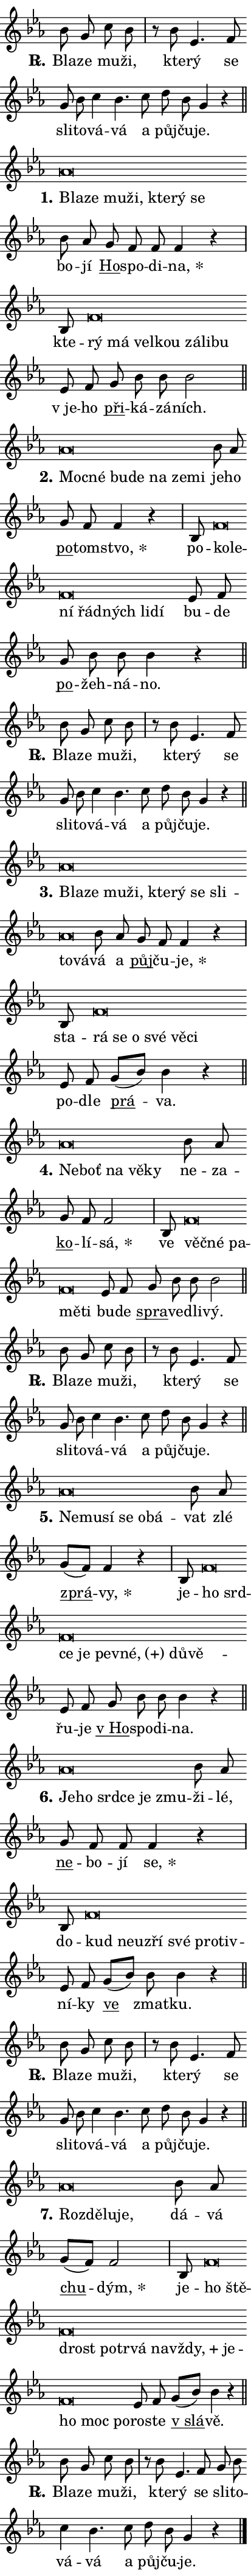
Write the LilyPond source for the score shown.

\version "2.24.0"
\header { tagline = "" }
\paper {
  indent = 0\cm
  top-margin = 0\cm
  right-margin = 0.13\cm % to fit lyric hyphens
  bottom-margin = 0\cm
  left-margin = 0\cm
  paper-width = 7\cm
  page-breaking = #ly:one-page-breaking
  system-system-spacing.basic-distance = #11
  score-system-spacing.basic-distance = #11
  ragged-last = ##f
}


%% Author: Thomas Morley
%% https://lists.gnu.org/archive/html/lilypond-user/2020-05/msg00002.html
#(define (line-position grob)
"Returns position of @var[grob} in current system:
   @code{'start}, if at first time-step
   @code{'end}, if at last time-step
   @code{'middle} otherwise
"
  (let* ((col (ly:item-get-column grob))
         (ln (ly:grob-object col 'left-neighbor))
         (rn (ly:grob-object col 'right-neighbor))
         (col-to-check-left (if (ly:grob? ln) ln col))
         (col-to-check-right (if (ly:grob? rn) rn col))
         (break-dir-left
           (and
             (ly:grob-property col-to-check-left 'non-musical #f)
             (ly:item-break-dir col-to-check-left)))
         (break-dir-right
           (and
             (ly:grob-property col-to-check-right 'non-musical #f)
             (ly:item-break-dir col-to-check-right))))
        (cond ((eqv? 1 break-dir-left) 'start)
              ((eqv? -1 break-dir-right) 'end)
              (else 'middle))))

#(define (tranparent-at-line-position vctor)
  (lambda (grob)
  "Relying on @code{line-position} select the relevant enry from @var{vctor}.
Used to determine transparency,"
    (case (line-position grob)
      ((end) (not (vector-ref vctor 0)))
      ((middle) (not (vector-ref vctor 1)))
      ((start) (not (vector-ref vctor 2))))))

noteHeadBreakVisibility =
#(define-music-function (break-visibility)(vector?)
"Makes @code{NoteHead}s transparent relying on @var{break-visibility}"
#{
  \override NoteHead.transparent =
    #(tranparent-at-line-position break-visibility)
#})

#(define delete-ledgers-for-transparent-note-heads
  (lambda (grob)
    "Reads whether a @code{NoteHead} is transparent.
If so this @code{NoteHead} is removed from @code{'note-heads} from
@var{grob}, which is supposed to be @code{LedgerLineSpanner}.
As a result ledgers are not printed for this @code{NoteHead}"
    (let* ((nhds-array (ly:grob-object grob 'note-heads))
           (nhds-list
             (if (ly:grob-array? nhds-array)
                 (ly:grob-array->list nhds-array)
                 '()))
           ;; Relies on the transparent-property being done before
           ;; Staff.LedgerLineSpanner.after-line-breaking is executed.
           ;; This is fragile ...
           (to-keep
             (remove
               (lambda (nhd)
                 (ly:grob-property nhd 'transparent #f))
               nhds-list)))
      ;; TODO find a better method to iterate over grob-arrays, similiar
      ;; to filter/remove etc for lists
      ;; For now rebuilt from scratch
      (set! (ly:grob-object grob 'note-heads)  '())
      (for-each
        (lambda (nhd)
          (ly:pointer-group-interface::add-grob grob 'note-heads nhd))
        to-keep))))

squashNotes = {
  \override NoteHead.X-extent = #'(-0.2 . 0.2)
  \override NoteHead.Y-extent = #'(-0.75 . 0)
  \override NoteHead.stencil =
    #(lambda (grob)
       (let ((pos (ly:grob-property grob 'staff-position)))
         (begin
           (if (< pos -7) (display "ERROR: Lower brevis then expected\n") (display "OK: Expected brevis position\n"))
           (if (<= pos -6) ly:text-interface::print ly:note-head::print))))
}
unSquashNotes = {
  \revert NoteHead.X-extent
  \revert NoteHead.Y-extent
  \revert NoteHead.stencil
}

hideNotes = \noteHeadBreakVisibility #begin-of-line-visible
unHideNotes = \noteHeadBreakVisibility #all-visible

% work-around for resetting accidentals
% https://lilypond.org/doc/v2.23/Documentation/notation/displaying-rhythms#unmetered-music
cadenzaMeasure = {
  \cadenzaOff
  \partial 1024 s1024
  \cadenzaOn
}

#(define-markup-command (accent layout props text) (markup?)
  "Underline accented syllable"
  (interpret-markup layout props
    #{\markup \override #'(offset . 4.3) \underline { #text }#}))

responsum = \markup \concat {
  "R" \hspace #-1.05 \path #0.1 #'((moveto 0 0.07) (lineto 0.9 0.8)) \hspace #0.05 "."
}

spaceSize = #0.6828661417322834 % exact space size for TeX Gyre Schola

\layout {
  \context {
    \Staff
    \remove "Time_signature_engraver"
    \override LedgerLineSpanner.after-line-breaking = #delete-ledgers-for-transparent-note-heads
  }
  \context {
    \Lyrics {
      \override LyricSpace.minimum-distance = \spaceSize
      \override LyricText.font-name = #"TeX Gyre Schola"
      \override LyricText.font-size = 1
      \override StanzaNumber.font-name = #"TeX Gyre Schola Bold"
      \override StanzaNumber.font-size = 1
    }
  }
  \context {
    \Score 
    \override NoteHead.text =
      #(lambda (grob) 
        (let ((pos (ly:grob-property grob 'staff-position)))
          #{\markup {
            \combine
              \halign #-0.55 \raise #(if (= pos -6) 0 0.5) \override #'(thickness . 2) \draw-line #'(3.2 . 0)
              \musicglyph "noteheads.sM1"
          }#}))
  }
}

% magnetic-lyrics.ily
%
%   written by
%     Jean Abou Samra <jean@abou-samra.fr>
%     Werner Lemberg <wl@gnu.org>
%
%   adapted by
%     Jiri Hon <jiri.hon@gmail.com>
%
% Version 2022-Apr-15

% https://www.mail-archive.com/lilypond-user@gnu.org/msg149350.html

#(define (Left_hyphen_pointer_engraver context)
   "Collect syllable-hyphen-syllable occurrences in lyrics and store
them in properties.  This engraver only looks to the left.  For
example, if the lyrics input is @code{foo -- bar}, it does the
following.

@itemize @bullet
@item
Set the @code{text} property of the @code{LyricHyphen} grob between
@q{foo} and @q{bar} to @code{foo}.

@item
Set the @code{left-hyphen} property of the @code{LyricText} grob with
text @q{foo} to the @code{LyricHyphen} grob between @q{foo} and
@q{bar}.
@end itemize

Use this auxiliary engraver in combination with the
@code{lyric-@/text::@/apply-@/magnetic-@/offset!} hook."
   (let ((hyphen #f)
         (text #f))
     (make-engraver
      (acknowledgers
       ((lyric-syllable-interface engraver grob source-engraver)
        (set! text grob)))
      (end-acknowledgers
       ((lyric-hyphen-interface engraver grob source-engraver)
        ;(when (not (grob::has-interface grob 'lyric-space-interface))
          (set! hyphen grob)));)
      ((stop-translation-timestep engraver)
       (when (and text hyphen)
         (ly:grob-set-object! text 'left-hyphen hyphen))
       (set! text #f)
       (set! hyphen #f)))))

#(define (lyric-text::apply-magnetic-offset! grob)
   "If the space between two syllables is less than the value in
property @code{LyricText@/.details@/.squash-threshold}, move the right
syllable to the left so that it gets concatenated with the left
syllable.

Use this function as a hook for
@code{LyricText@/.after-@/line-@/breaking} if the
@code{Left_@/hyphen_@/pointer_@/engraver} is active."
   (let ((hyphen (ly:grob-object grob 'left-hyphen #f)))
     (when hyphen
       (let ((left-text (ly:spanner-bound hyphen LEFT)))
         (when (grob::has-interface left-text 'lyric-syllable-interface)
           (let* ((common (ly:grob-common-refpoint grob left-text X))
                  (this-x-ext (ly:grob-extent grob common X))
                  (left-x-ext
                   (begin
                     ;; Trigger magnetism for left-text.
                     (ly:grob-property left-text 'after-line-breaking)
                     (ly:grob-extent left-text common X)))
                  ;; `delta` is the gap width between two syllables.
                  (delta (- (interval-start this-x-ext)
                            (interval-end left-x-ext)))
                  (details (ly:grob-property grob 'details))
                  (threshold (assoc-get 'squash-threshold details 0.2)))
             (when (< delta threshold)
               (let* (;; We have to manipulate the input text so that
                      ;; ligatures crossing syllable boundaries are not
                      ;; disabled.  For languages based on the Latin
                      ;; script this is essentially a beautification.
                      ;; However, for non-Western scripts it can be a
                      ;; necessity.
                      (lt (ly:grob-property left-text 'text))
                      (rt (ly:grob-property grob 'text))
                      (is-space (grob::has-interface hyphen 'lyric-space-interface))
                      (space (if is-space " " ""))
                      (extra-delta (if is-space spaceSize 0))
                      ;; Append new syllable.
                      (ltrt-space (if (and (string? lt) (string? rt))
                                (string-append lt space rt)
                                (make-concat-markup (list lt space rt))))
                      ;; Right-align `ltrt` to the right side.
                      (ltrt-space-markup (grob-interpret-markup
                               grob
                               (make-translate-markup
                                (cons (interval-length this-x-ext) 0)
                                (make-right-align-markup ltrt-space)))))
                 (begin
                   ;; Don't print `left-text`.
                   (ly:grob-set-property! left-text 'stencil #f)
                   ;; Set text and stencil (which holds all collected
                   ;; syllables so far) and shift it to the left.
                   (ly:grob-set-property! grob 'text ltrt-space)
                   (ly:grob-set-property! grob 'stencil ltrt-space-markup)
                   (ly:grob-translate-axis! grob (- (- delta extra-delta)) X))))))))))


#(define (lyric-hyphen::displace-bounds-first grob)
   ;; Make very sure this callback isn't triggered too early.
   (let ((left (ly:spanner-bound grob LEFT))
         (right (ly:spanner-bound grob RIGHT)))
     (ly:grob-property left 'after-line-breaking)
     (ly:grob-property right 'after-line-breaking)
     (ly:lyric-hyphen::print grob)))

squashThreshold = #0.4

\layout {
  \context {
    \Lyrics
    \consists #Left_hyphen_pointer_engraver
    \override LyricText.after-line-breaking =
      #lyric-text::apply-magnetic-offset!
    \override LyricHyphen.stencil = #lyric-hyphen::displace-bounds-first
    \override LyricText.details.squash-threshold = \squashThreshold
    \override LyricHyphen.minimum-distance = 0
    \override LyricHyphen.minimum-length = \squashThreshold
  }
}

squashText = \override LyricText.details.squash-threshold = 9999
unSquashText = \override LyricText.details.squash-threshold = \squashThreshold

leftText = \override LyricText.self-alignment-X = #LEFT
unLeftText = \revert LyricText.self-alignment-X

starOffset = #(lambda (grob) 
                (let ((x_offset (ly:self-alignment-interface::aligned-on-x-parent grob)))
                  (if (= x_offset 0) 0 (+ x_offset 1.2))))

star = #(define-music-function (syllable)(string?)
"Append star separator at the end of a syllable"
#{
  \once \override LyricText.X-offset = #starOffset
  \lyricmode { \markup {
    #syllable
    \override #'((font-name . "TeX Gyre Schola Bold")) \hspace #0.2 \lower #0.65 \larger "*"
  } }
#})

starAccent = #(define-music-function (syllable)(string?)
"Append star separator at the end of a syllable and make accent"
#{
  \once \override LyricText.X-offset = #starOffset
  \lyricmode { \markup {
    \accent #syllable
    \override #'((font-name . "TeX Gyre Schola Bold")) \hspace #0.2 \lower #0.65 \larger "*"
  } }
#})

breath = #(define-music-function (syllable)(string?)
"Append breathing indicator at the end of a syllable"
#{
  \lyricmode { \markup { #syllable "+" } }
#})

optionalBreath = #(define-music-function (syllable)(string?)
"Append optional breathing indicator at the end of a syllable"
#{
  \lyricmode { \markup { #syllable "(+)" } }
#})


\score {
    <<
        \new Voice = "melody" { \cadenzaOn \key es \major \relative { bes'8 g c bes \cadenzaMeasure \bar "|" r bes es,4. f8 \bar "" g bes \bar "" c4 bes4. c8 \bar "" d bes g4 r \cadenzaMeasure \bar "||" \break } }
        \new Lyrics \lyricsto "melody" { \lyricmode { \set stanza = \responsum
Bla -- ze mu -- ži, kte -- rý se sli -- to -- vá -- vá a půj -- ču -- je. } }
    >>
    \layout {}
}

\score {
    <<
        \new Voice = "melody" { \cadenzaOn \key es \major \relative { \squashNotes as'\breve*1/16 \hideNotes \breve*1/16 \bar "" \breve*1/16 \bar "" \breve*1/16 \bar "" \breve*1/16 \bar "" \breve*1/16 \breve*1/16 \bar "" \unHideNotes \unSquashNotes bes8 as \bar "" g f f f4 r \cadenzaMeasure \bar "|" bes,8 \squashNotes f'\breve*1/16 \hideNotes \breve*1/16 \bar "" \breve*1/16 \bar "" \breve*1/16 \bar "" \breve*1/16 \bar "" \breve*1/16 \breve*1/16 \bar "" \unHideNotes \unSquashNotes es8 f \bar "" g bes bes bes2 \cadenzaMeasure \bar "||" \break } }
        \new Lyrics \lyricsto "melody" { \lyricmode { \set stanza = "1."
\leftText Bla -- \squashText ze mu -- ži, kte -- rý se \unLeftText \unSquashText bo -- jí \markup \accent Ho -- spo -- di -- \star na, kte -- \leftText rý \squashText má vel -- kou zá -- li -- bu \unLeftText \unSquashText "v je" -- ho \markup \accent při -- ká -- zá -- ních. } }
    >>
    \layout {}
}

\score {
    <<
        \new Voice = "melody" { \cadenzaOn \key es \major \relative { \squashNotes as'\breve*1/16 \hideNotes \breve*1/16 \bar "" \breve*1/16 \bar "" \breve*1/16 \bar "" \breve*1/16 \bar "" \breve*1/16 \breve*1/16 \bar "" \unHideNotes \unSquashNotes bes8 as \bar "" g f f4 r \cadenzaMeasure \bar "|" bes,8 \squashNotes f'\breve*1/16 \hideNotes \breve*1/16 \bar "" \breve*1/16 \bar "" \breve*1/16 \bar "" \breve*1/16 \bar "" \breve*1/16 \breve*1/16 \bar "" \unHideNotes \unSquashNotes es8 f \bar "" g bes bes bes4 r \cadenzaMeasure \bar "||" \break } }
        \new Lyrics \lyricsto "melody" { \lyricmode { \set stanza = "2."
\leftText Moc -- \squashText né bu -- de na ze -- mi \unLeftText \unSquashText je -- ho \markup \accent po -- tom -- \star stvo, po -- \leftText ko -- \squashText le -- ní řád -- ných li -- dí \unLeftText \unSquashText bu -- de \markup \accent po -- žeh -- ná -- no. } }
    >>
    \layout {}
}

\score {
    <<
        \new Voice = "melody" { \cadenzaOn \key es \major \relative { bes'8 g c bes \cadenzaMeasure \bar "|" r bes es,4. f8 \bar "" g bes \bar "" c4 bes4. c8 \bar "" d bes g4 r \cadenzaMeasure \bar "||" \break } }
        \new Lyrics \lyricsto "melody" { \lyricmode { \set stanza = \responsum
Bla -- ze mu -- ži, kte -- rý se sli -- to -- vá -- vá a půj -- ču -- je. } }
    >>
    \layout {}
}

\score {
    <<
        \new Voice = "melody" { \cadenzaOn \key es \major \relative { \squashNotes as'\breve*1/16 \hideNotes \breve*1/16 \bar "" \breve*1/16 \bar "" \breve*1/16 \bar "" \breve*1/16 \bar "" \breve*1/16 \bar "" \breve*1/16 \bar "" \breve*1/16 \bar "" \breve*1/16 \breve*1/16 \bar "" \unHideNotes \unSquashNotes bes8 as \bar "" g f f4 r \cadenzaMeasure \bar "|" bes,8 \squashNotes f'\breve*1/16 \hideNotes \breve*1/16 \bar "" \breve*1/16 \bar "" \breve*1/16 \bar "" \breve*1/16 \breve*1/16 \bar "" \unHideNotes \unSquashNotes es8 f \bar "" g[( bes)] bes4 r \cadenzaMeasure \bar "||" \break } }
        \new Lyrics \lyricsto "melody" { \lyricmode { \set stanza = "3."
\leftText Bla -- \squashText ze mu -- ži, kte -- rý se sli -- to -- vá -- \unLeftText \unSquashText vá a \markup \accent půj -- ču -- \star je, sta -- \leftText rá \squashText se o své vě -- ci \unLeftText \unSquashText po -- dle \markup \accent prá -- va. } }
    >>
    \layout {}
}

\score {
    <<
        \new Voice = "melody" { \cadenzaOn \key es \major \relative { \squashNotes as'\breve*1/16 \hideNotes \breve*1/16 \bar "" \breve*1/16 \bar "" \breve*1/16 \breve*1/16 \bar "" \unHideNotes \unSquashNotes bes8 as \bar "" g f f2 \cadenzaMeasure \bar "|" bes,8 \squashNotes f'\breve*1/16 \hideNotes \breve*1/16 \bar "" \breve*1/16 \bar "" \breve*1/16 \breve*1/16 \bar "" \unHideNotes \unSquashNotes es8 f \bar "" g bes bes bes2 \cadenzaMeasure \bar "||" \break } }
        \new Lyrics \lyricsto "melody" { \lyricmode { \set stanza = "4."
\leftText Ne -- \squashText boť na vě -- ky \unLeftText \unSquashText ne -- za -- \markup \accent ko -- lí -- \star sá, ve \leftText věč -- \squashText né pa -- mě -- ti \unLeftText \unSquashText bu -- de \markup \accent spra -- ve -- dli -- vý. } }
    >>
    \layout {}
}

\score {
    <<
        \new Voice = "melody" { \cadenzaOn \key es \major \relative { bes'8 g c bes \cadenzaMeasure \bar "|" r bes es,4. f8 \bar "" g bes \bar "" c4 bes4. c8 \bar "" d bes g4 r \cadenzaMeasure \bar "||" \break } }
        \new Lyrics \lyricsto "melody" { \lyricmode { \set stanza = \responsum
Bla -- ze mu -- ži, kte -- rý se sli -- to -- vá -- vá a půj -- ču -- je. } }
    >>
    \layout {}
}

\score {
    <<
        \new Voice = "melody" { \cadenzaOn \key es \major \relative { \squashNotes as'\breve*1/16 \hideNotes \breve*1/16 \bar "" \breve*1/16 \bar "" \breve*1/16 \bar "" \breve*1/16 \breve*1/16 \bar "" \unHideNotes \unSquashNotes bes8 as \bar "" g[( f)] f4 r \cadenzaMeasure \bar "|" bes,8 \squashNotes f'\breve*1/16 \hideNotes \breve*1/16 \bar "" \breve*1/16 \bar "" \breve*1/16 \bar "" \breve*1/16 \bar "" \breve*1/16 \bar "" \breve*1/16 \breve*1/16 \bar "" \unHideNotes \unSquashNotes es8 f \bar "" g bes bes bes4 r \cadenzaMeasure \bar "||" \break } }
        \new Lyrics \lyricsto "melody" { \lyricmode { \set stanza = "5."
\leftText Ne -- \squashText mu -- sí se o -- bá -- \unLeftText \unSquashText vat zlé \markup \accent zprá -- \star vy, je -- \leftText ho \squashText srd -- ce je pev -- \optionalBreath né, dů -- vě -- \unLeftText \unSquashText řu -- je \markup \accent "v Ho" -- spo -- di -- na. } }
    >>
    \layout {}
}

\score {
    <<
        \new Voice = "melody" { \cadenzaOn \key es \major \relative { \squashNotes as'\breve*1/16 \hideNotes \breve*1/16 \bar "" \breve*1/16 \bar "" \breve*1/16 \bar "" \breve*1/16 \breve*1/16 \bar "" \unHideNotes \unSquashNotes bes8 as \bar "" g f f f4 r \cadenzaMeasure \bar "|" bes,8 \squashNotes f'\breve*1/16 \hideNotes \breve*1/16 \bar "" \breve*1/16 \bar "" \breve*1/16 \bar "" \breve*1/16 \bar "" \breve*1/16 \breve*1/16 \bar "" \unHideNotes \unSquashNotes es8 f \bar "" g[( bes)] bes bes4 r \cadenzaMeasure \bar "||" \break } }
        \new Lyrics \lyricsto "melody" { \lyricmode { \set stanza = "6."
\leftText Je -- \squashText ho srd -- ce je zmu -- \unLeftText \unSquashText ži -- lé, \markup \accent ne -- bo -- jí \star se, do -- \leftText kud \squashText ne -- u -- zří své pro -- tiv -- \unLeftText \unSquashText ní -- ky \markup \accent ve zmat -- ku. } }
    >>
    \layout {}
}

\score {
    <<
        \new Voice = "melody" { \cadenzaOn \key es \major \relative { bes'8 g c bes \cadenzaMeasure \bar "|" r bes es,4. f8 \bar "" g bes \bar "" c4 bes4. c8 \bar "" d bes g4 r \cadenzaMeasure \bar "||" \break } }
        \new Lyrics \lyricsto "melody" { \lyricmode { \set stanza = \responsum
Bla -- ze mu -- ži, kte -- rý se sli -- to -- vá -- vá a půj -- ču -- je. } }
    >>
    \layout {}
}

\score {
    <<
        \new Voice = "melody" { \cadenzaOn \key es \major \relative { \squashNotes as'\breve*1/16 \hideNotes \breve*1/16 \bar "" \breve*1/16 \breve*1/16 \bar "" \unHideNotes \unSquashNotes bes8 as \bar "" g[( f)] f2 \cadenzaMeasure \bar "|" bes,8 \squashNotes f'\breve*1/16 \hideNotes \breve*1/16 \bar "" \breve*1/16 \bar "" \breve*1/16 \bar "" \breve*1/16 \bar "" \breve*1/16 \bar "" \breve*1/16 \bar "" \breve*1/16 \bar "" \breve*1/16 \bar "" \breve*1/16 \bar "" \breve*1/16 \breve*1/16 \bar "" \unHideNotes \unSquashNotes es8 f \bar "" g[( bes)] bes4 r \cadenzaMeasure \bar "||" \break } }
        \new Lyrics \lyricsto "melody" { \lyricmode { \set stanza = "7."
\leftText Roz -- \squashText dě -- lu -- je, \unLeftText \unSquashText dá -- vá \markup \accent chu -- \star dým, je -- \leftText ho \squashText ště -- drost po -- tr -- vá na -- \breath "vždy," je -- ho moc po -- \unLeftText \unSquashText ro -- ste \markup \accent "v slá" -- vě. } }
    >>
    \layout {}
}

\score {
    <<
        \new Voice = "melody" { \cadenzaOn \key es \major \relative { bes'8 g c bes \cadenzaMeasure \bar "|" r bes es,4. f8 \bar "" g bes \bar "" c4 bes4. c8 \bar "" d bes g4 r \cadenzaMeasure \bar "||" \break } \bar "|." }
        \new Lyrics \lyricsto "melody" { \lyricmode { \set stanza = \responsum
Bla -- ze mu -- ži, kte -- rý se sli -- to -- vá -- vá a půj -- ču -- je. } }
    >>
    \layout {}
}
